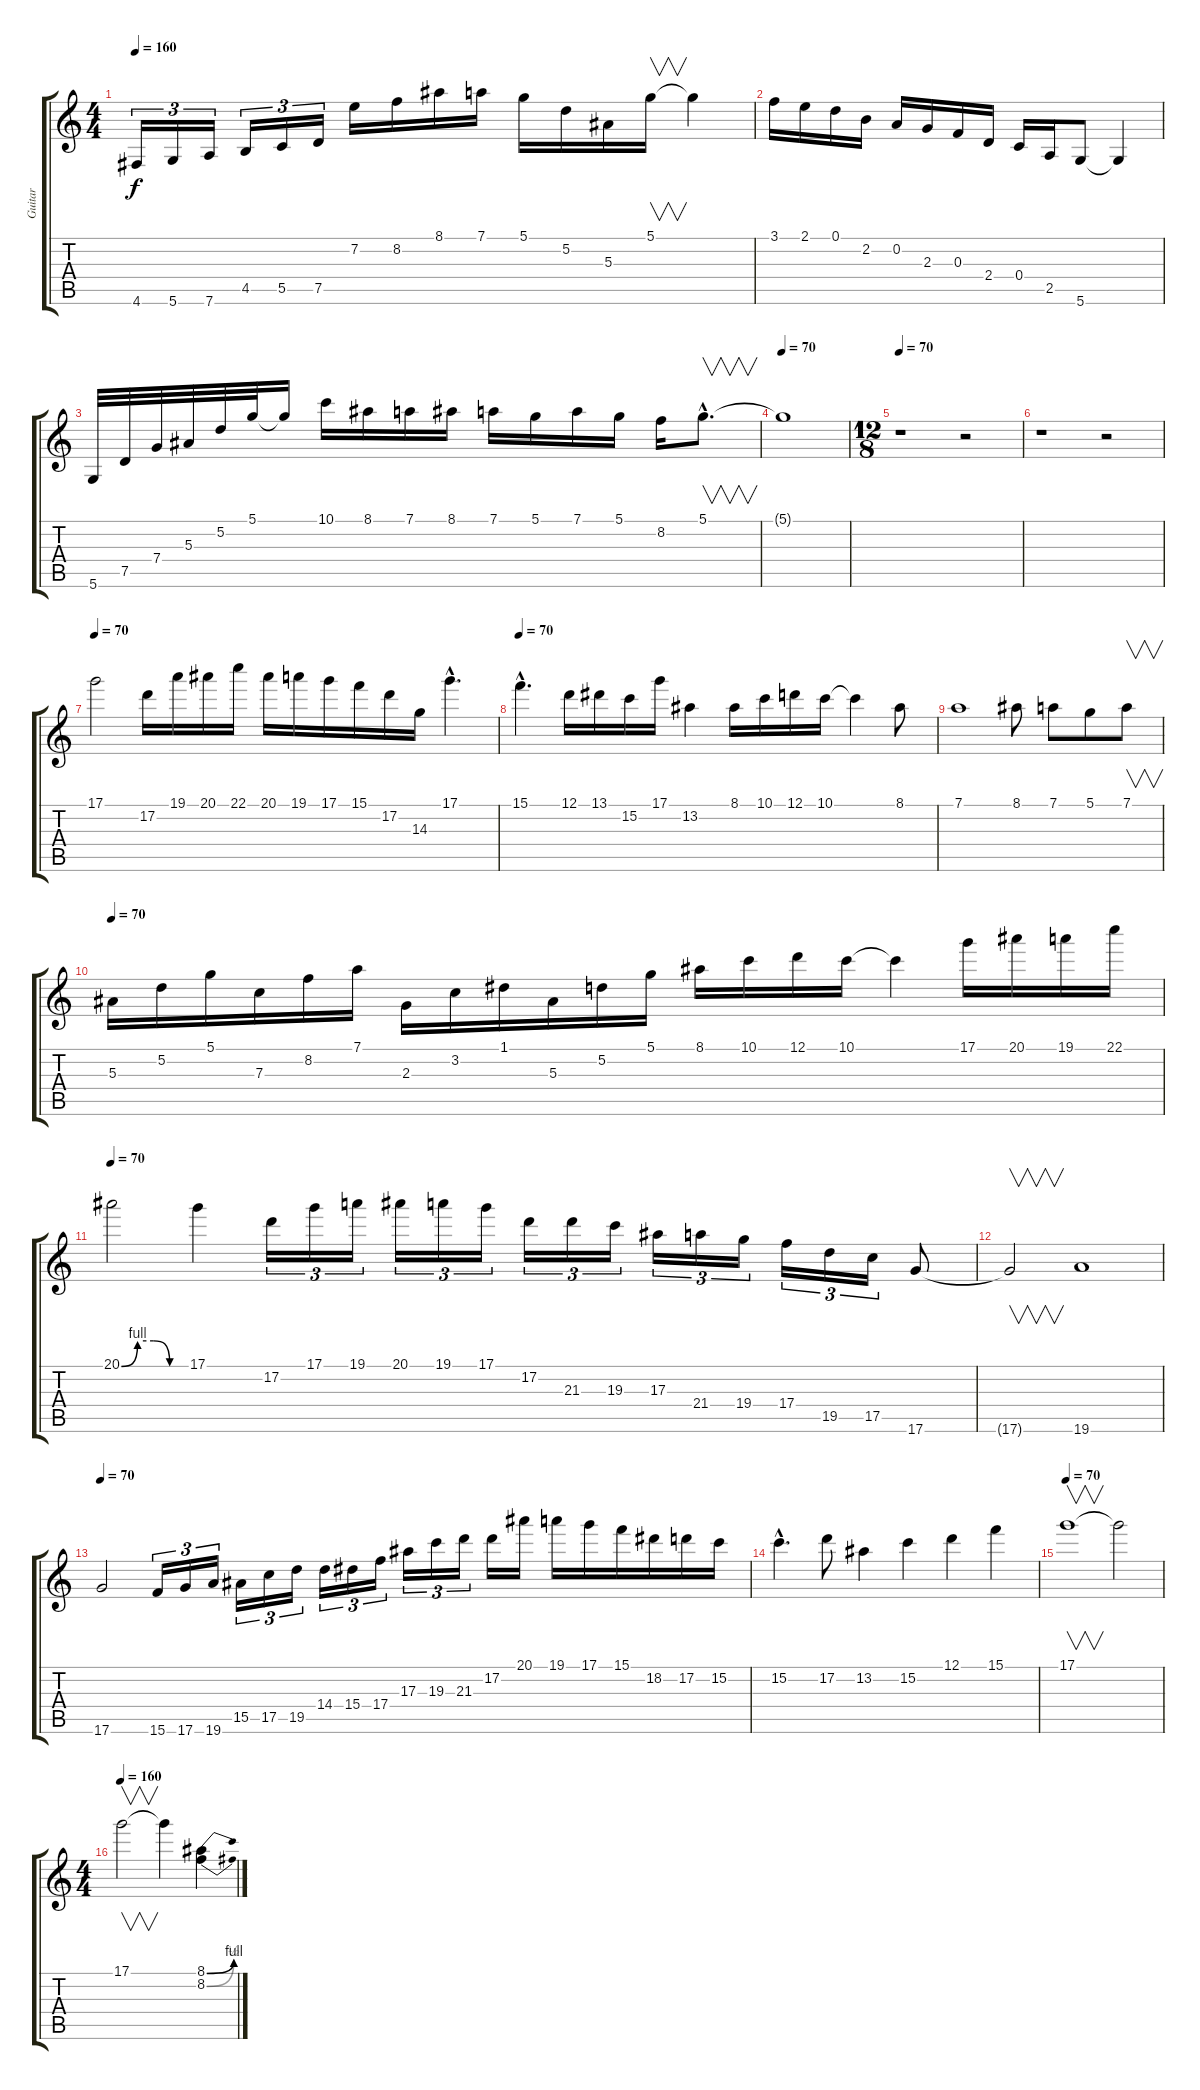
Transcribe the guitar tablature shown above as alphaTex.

\track ("Guitar" "Guitar") {instrument distortionguitar}
\staff {score tabs}
\tuning (D4 A3 F3 C3 G2 D2) {hide}
\ts (4 4)
\tempo 160
\clef g2
\ks c
4.6.16{tu (3 2) dy f} 5.6.16{tu (3 2)} 7.6.16{tu (3 2)} 4.5.16{tu (3 2)} 5.5.16{tu (3 2)} 7.5.16{tu (3 2)} 7.2.16 8.2.16 8.1.16 7.1.16 5.1.16 5.2.16 5.3.16 5.1.16{v} 5.1{t}.4 |
3.1.16 2.1.16 0.1.16 2.2.16 0.2.16 2.3.16 0.3.16 2.4.16 0.4.16 2.5.16 5.6.8 5.6{t}.4 |
5.6.32 7.5.32 7.4.32 5.3.32 5.2.32 5.1.32 5.1{t}.16 10.1.16 8.1.16 7.1.16 8.1.16 7.1.16 5.1.16 7.1.16 5.1.16 8.2.16 5.1{hac}.8{v d} |
\tempo 70
5.1{t}.1 |
\ts (12 8)
\tempo 70
r.1 r.2 |
r.1 r.2 |
\tempo 70
17.1.2 17.2.16 19.1.16 20.1.16 22.1.16 20.1.16 19.1.16 17.1.16 15.1.16 17.2.16 14.3.16 17.1{hac}.4{d} |
\tempo 70
15.1{hac}.4{d} 12.1.16 13.1.16 15.2.16 17.1.16 13.2.4 8.1.16 10.1.16 12.1.16 10.1.16 10.1{t}.4 8.1.8 |
7.1.1 8.1.8 7.1.8 5.1.8 7.1.8{v} |
\tempo 70
5.3.16 5.2.16 5.1.16 7.3.16 8.2.16 7.1.16 2.3.16 3.2.16 1.1.16 5.3.16 5.2.16 5.1.16 8.1.16 10.1.16 12.1.16 10.1.16 10.1{t}.4 17.1.16 20.1.16 19.1.16 22.1.16 |
\tempo 70
20.1{be (custom 0 0 15 4 30 4 45 0 60 0)}.2 17.1.4 17.2.16{tu (3 2)} 17.1.16{tu (3 2)} 19.1.16{tu (3 2)} 20.1.16{tu (3 2)} 19.1.16{tu (3 2)} 17.1.16{tu (3 2)} 17.2.16{tu (3 2)} 21.3.16{tu (3 2)} 19.3.16{tu (3 2)} 17.3.16{tu (3 2)} 21.4.16{tu (3 2)} 19.4.16{tu (3 2)} 17.4.16{tu (3 2)} 19.5.16{tu (3 2)} 17.5.16{tu (3 2)} 17.6.8 |
17.6{t}.2{v} 19.6.1 |
\tempo 70
17.6.2 15.6.16{tu (3 2)} 17.6.16{tu (3 2)} 19.6.16{tu (3 2)} 15.5.16{tu (3 2)} 17.5.16{tu (3 2)} 19.5.16{tu (3 2)} 14.4.16{tu (3 2)} 15.4.16{tu (3 2)} 17.4.16{tu (3 2)} 17.3.16{tu (3 2)} 19.3.16{tu (3 2)} 21.3.16{tu (3 2)} 17.2.16 20.1.16 19.1.16 17.1.16 15.1.16 18.2.16 17.2.16 15.2.16 |
15.2{hac}.4{d} 17.2.8 13.2.4 15.2.4 12.1.4 15.1.4 |
\tempo 70
17.1.1{v} 17.1{t}.2 |
\ts (4 4)
\tempo 160
17.1.2{v} 17.1{t}.4 (8.1{be (bend 0 0 60 4)} 8.2{be (bend 0 0 60 2)}).4
